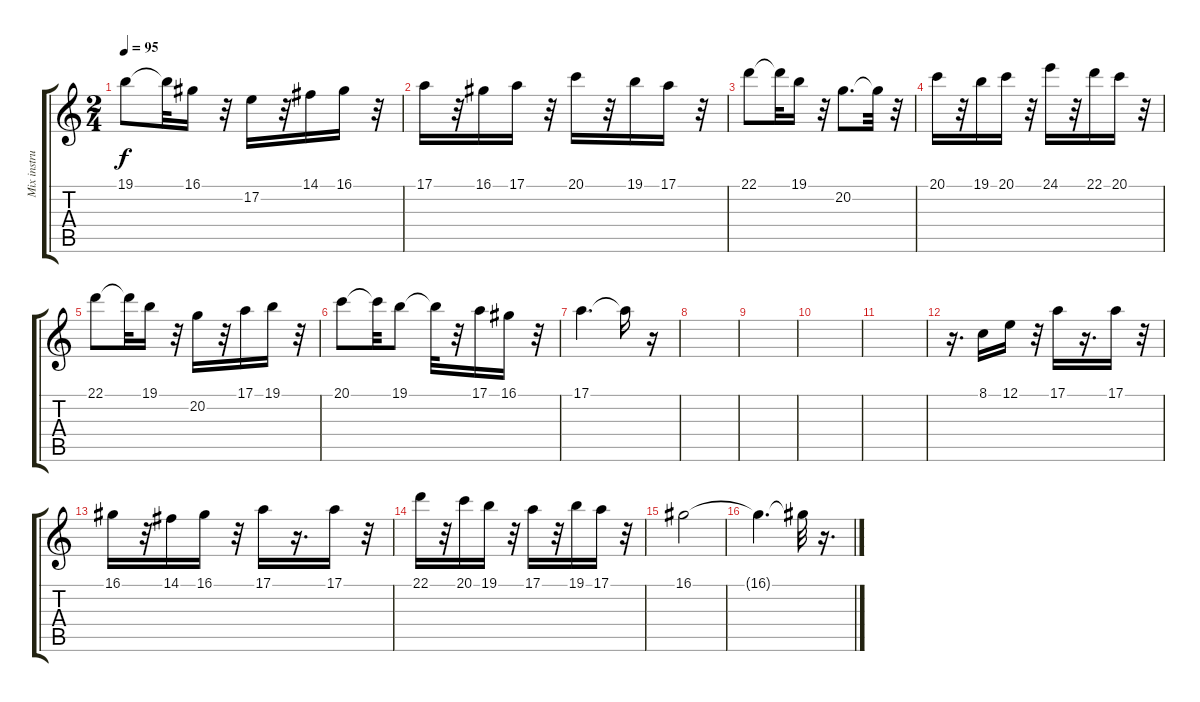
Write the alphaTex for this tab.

\track ("Mix instrument 3" "Mix instru") {instrument piccolo}
\staff {score tabs}
\tuning (E4 B3 G3 D3 A2 E2) {hide}
\ts (2 4)
\tempo 95
\clef g2
\ks c
19.1.8{dy f} 19.1{t}.32 16.1.16 r.32 17.2.16 r.32 14.1.16 16.1.16 r.32 |
17.1.16 r.32 16.1.16 17.1.16 r.32 20.1.16 r.32 19.1.16 17.1.16 r.32 |
22.1.8 22.1{t}.32 19.1.16 r.32 20.2.8{d} 20.2{t}.32 r.32 |
20.1.16 r.32 19.1.16 20.1.16 r.32 24.1.16 r.32 22.1.16 20.1.16 r.32 |
22.1.8 22.1{t}.32 19.1.16 r.32 20.2.16 r.32 17.1.16 19.1.16 r.32 |
20.1.8 20.1{t}.32 19.1.8 19.1{t}.32 r.32 17.1.16 16.1.16 r.32 |
17.1.4{d} 17.1{t}.16 r.16 |
|
|
|
|
r.16{d} 8.1.16{instrument trumpet} 12.1.16 r.32 17.1.16 r.16{d} 17.1.16 r.32 |
16.1.16 r.32 14.1.16 16.1.16 r.32 17.1.16 r.16{d} 17.1.16 r.32 |
22.1.16 r.32 20.1.16 19.1.16 r.32 17.1.16 r.32 19.1.16 17.1.16 r.32 |
16.1.2 |
16.1{t}.4{d} 16.1{t}.32 r.16{d}
